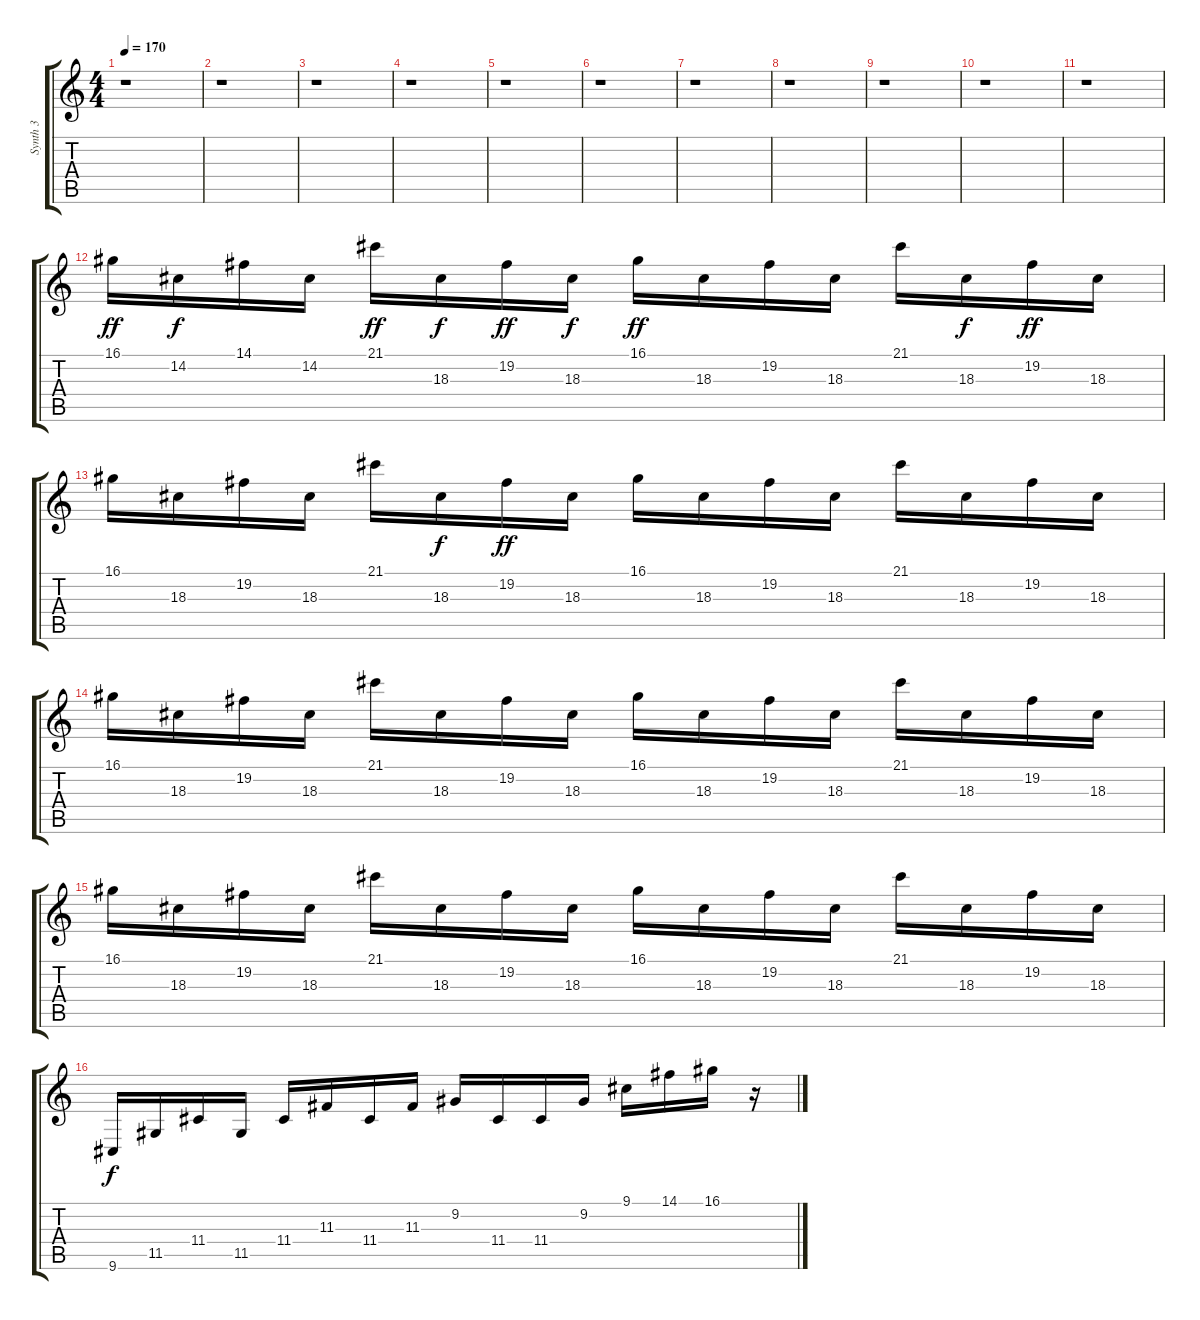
\track ("Synth 3" "Synth 3") {instrument fx1rain}
\staff {score tabs}
\tuning (E4 B3 G3 D3 A2 E2) {hide}
\ts (4 4)
\tempo 170
\clef g2
\ks c
r.1{dy fff} |
r.1 |
r.1 |
r.1 |
r.1 |
r.1 |
r.1 |
r.1 |
r.1 |
r.1 |
r.1 |
16.1.16{dy ff balance 8} 14.2.16{dy f} 14.1.16 14.2.16 21.1.16{dy ff} 18.3.16{dy f} 19.2.16{dy ff} 18.3.16{dy f} 16.1.16{dy ff} 18.3.16 19.2.16 18.3.16 21.1.16 18.3.16{dy f} 19.2.16{dy ff} 18.3.16 |
16.1.16 18.3.16 19.2.16 18.3.16 21.1.16 18.3.16{dy f} 19.2.16{dy ff} 18.3.16 16.1.16 18.3.16 19.2.16 18.3.16 21.1.16 18.3.16 19.2.16 18.3.16 |
16.1.16 18.3.16 19.2.16 18.3.16 21.1.16 18.3.16 19.2.16 18.3.16 16.1.16 18.3.16 19.2.16 18.3.16 21.1.16 18.3.16 19.2.16 18.3.16 |
16.1.16 18.3.16 19.2.16 18.3.16 21.1.16 18.3.16 19.2.16 18.3.16 16.1.16 18.3.16 19.2.16 18.3.16 21.1.16 18.3.16 19.2.16 18.3.16 |
9.6.16{dy f} 11.5.16 11.4.16 11.5.16 11.4.16 11.3.16 11.4.16 11.3.16 9.2.16 11.4.16 11.4.16 9.2.16 9.1.16 14.1.16 16.1.16 r.16
